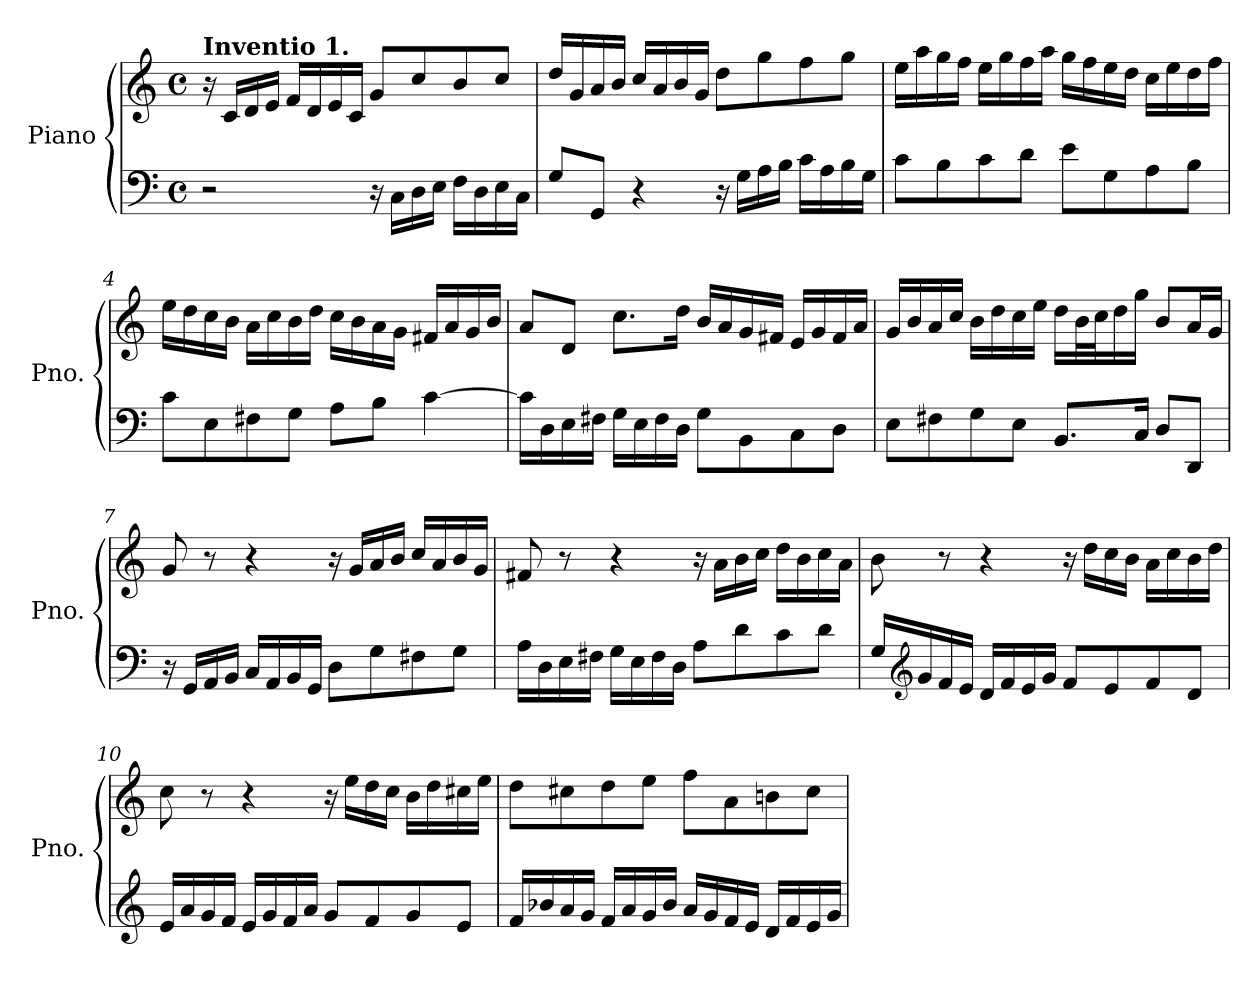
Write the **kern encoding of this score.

**kern	**kern
*part1	*part1
*staff2	*staff1
*I"Piano	*
*I'Pno.	*
*clefF4	*clefG2
*k[]	*k[]
*M4/4	*M4/4
*met(c)	*met(c)
*MM60	*MM60
=1	=1
!	!LO:TX:a:B:t=Inventio 1.
2r	16r
.	16c/LL
.	16d/
.	16e/JJ
.	16f/LL
.	16d/
.	16e/
.	16c/JJ
16r	8g/L
16C\LL	.
16D\	8cc/
16E\JJ	.
16F\LL	8b/
16D\	.
16E\	8cc/J
16C\JJ	.
=2	=2
8G/L	16dd/LL
.	16g/
8GG/J	16a/
.	16b/JJ
4r	16cc/LL
.	16a/
.	16b/
.	16g/JJ
16r	8dd\L
16G\LL	.
16A\	8gg\
16B\JJ	.
16c\LL	8ff\
16A\	.
16B\	8gg\J
16G\JJ	.
=3	=3
8c\L	16ee\LL
.	16aa\
8B\	16gg\
.	16ff\JJ
8c\	16ee\LL
.	16gg\
8d\J	16ff\
.	16aa\JJ
8e\L	16gg\LL
.	16ff\
8G\	16ee\
.	16dd\JJ
8A\	16cc\LL
.	16ee\
8B\J	16dd\
.	16ff\JJ
=4	=4
8c\L	16ee\LL
.	16dd\
8E\	16cc\
.	16b\JJ
8F#X\	16a\LL
.	16cc\
8G\J	16b\
.	16dd\JJ
8A\L	16cc\LL
.	16b\
8B\J	16a\
.	16g\JJ
[4c\	16f#X/LL
.	16a/
.	16g/
.	16b/JJ
=5	=5
16c\LL]	8a/L
16D\	.
16E\	8d/J
16F#X\JJ	.
16G\LL	8.cc\L
16E\	.
16F#\	.
16D\JJ	16dd\Jk
8G\L	16b/LL
.	16a/
8BB\	16g/
.	16f#X/JJ
8C\	16e/LL
.	16g/
8D\J	16f#/
.	16a/JJ
=6	=6
8E\L	16g/LL
.	16b/
8F#X\	16a/
.	16cc/JJ
8G\	16b\LL
.	16dd\
8E\J	16cc\
.	16ee\JJ
8.BB/L	16dd\LL
.	32b\L
.	32cc\J
.	16dd\
16C/Jk	16gg\JJ
8D/L	8b/L
8DD/J	16a/L
.	16g/JJ
=7	=7
16r	8g/
16GG/LL	.
16AA/	8r
16BB/JJ	.
16C/LL	4r
16AA/	.
16BB/	.
16GG/JJ	.
8D\L	16r
.	16g/LL
8G\	16a/
.	16b/JJ
8F#X\	16cc/LL
.	16a/
8G\J	16b/
.	16g/JJ
=8	=8
16A\LL	8f#X/
16D\	.
16E\	8r
16F#X\JJ	.
16G\LL	4r
16E\	.
16F#\	.
16D\JJ	.
8A\L	16r
.	16a\LL
8d\	16b\
.	16cc\JJ
8c\	16dd\LL
.	16b\
8d\J	16cc\
.	16a\JJ
=9	=9
16G/LL	8b\
*clefG2	*
16g/	.
16f/	8r
16e/JJ	.
16d/LL	4r
16f/	.
16e/	.
16g/JJ	.
8f/L	16r
.	16dd\LL
8e/	16cc\
.	16b\JJ
8f/	16a\LL
.	16cc\
8d/J	16b\
.	16dd\JJ
=10	=10
16e/LL	8cc\
16a/	.
16g/	8r
16f/JJ	.
16e/LL	4r
16g/	.
16f/	.
16a/JJ	.
8g/L	16r
.	16ee\LL
8f/	16dd\
.	16cc\JJ
8g/	16b\LL
.	16dd\
8e/J	16cc#X\
.	16ee\JJ
=11	=11
16f/LL	8dd\L
16b-X/	.
16a/	8cc#X\
16g/JJ	.
16f/LL	8dd\
16a/	.
16g/	8ee\J
16b-/JJ	.
16a/LL	8ff\L
16g/	.
16f/	8a\
16e/JJ	.
16d/LL	8bn\
16f/	.
16e/	8cc#\J
16g/JJ	.
=	=
*-	*-
